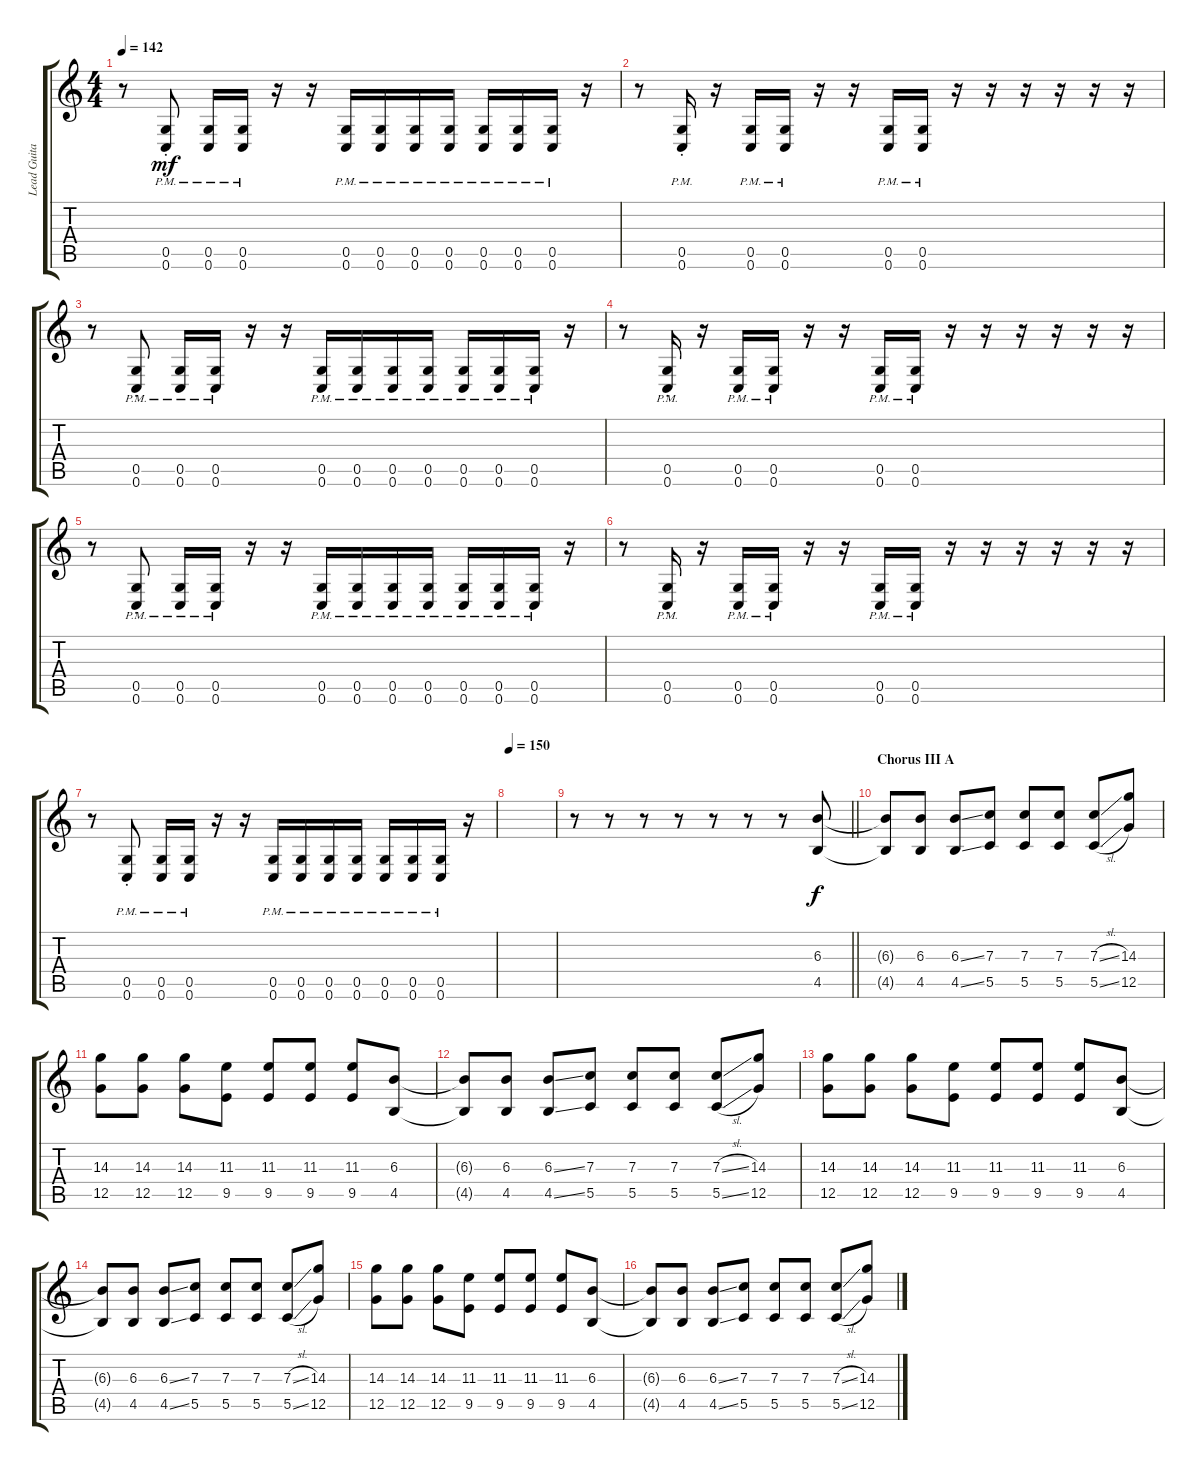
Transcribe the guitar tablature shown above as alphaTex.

\track ("Lead Guitar" "Lead Guita") {instrument distortionguitar}
\staff {score tabs}
\tuning (D4 A3 F3 C3 G2 C2) {hide}
\ts (4 4)
\tempo 142
\clef g2
\ks c
r.8{dy mf} (0.5{pm} 0.6{pm st}).8 (0.5{pm} 0.6{pm}).16 (0.5{pm} 0.6{pm}).16 r.16 r.16 (0.5{pm} 0.6{pm}).16 (0.5{pm} 0.6{pm}).16 (0.5{pm} 0.6{pm}).16 (0.5{pm} 0.6{pm}).16 (0.5{pm} 0.6{pm}).16 (0.5{pm} 0.6{pm}).16 (0.5{pm} 0.6{pm}).16 r.16 |
r.8 (0.5{pm} 0.6{pm st}).16 r.16 (0.5{pm} 0.6{pm}).16 (0.5{pm} 0.6{pm}).16 r.16 r.16 (0.5{pm} 0.6{pm}).16 (0.5{pm} 0.6{pm}).16 r.16 r.16 r.16 r.16 r.16 r.16 |
r.8 (0.5{pm} 0.6{pm st}).8 (0.5{pm} 0.6{pm}).16 (0.5{pm} 0.6{pm}).16 r.16 r.16 (0.5{pm} 0.6{pm}).16 (0.5{pm} 0.6{pm}).16 (0.5{pm} 0.6{pm}).16 (0.5{pm} 0.6{pm}).16 (0.5{pm} 0.6{pm}).16 (0.5{pm} 0.6{pm}).16 (0.5{pm} 0.6{pm}).16 r.16 |
r.8 (0.5{pm} 0.6{pm st}).16 r.16 (0.5{pm} 0.6{pm}).16 (0.5{pm} 0.6{pm}).16 r.16 r.16 (0.5{pm} 0.6{pm}).16 (0.5{pm} 0.6{pm}).16 r.16 r.16 r.16 r.16 r.16 r.16 |
r.8 (0.5{pm} 0.6{pm st}).8 (0.5{pm} 0.6{pm}).16 (0.5{pm} 0.6{pm}).16 r.16 r.16 (0.5{pm} 0.6{pm}).16 (0.5{pm} 0.6{pm}).16 (0.5{pm} 0.6{pm}).16 (0.5{pm} 0.6{pm}).16 (0.5{pm} 0.6{pm}).16 (0.5{pm} 0.6{pm}).16 (0.5{pm} 0.6{pm}).16 r.16 |
r.8 (0.5{pm} 0.6{pm st}).16 r.16 (0.5{pm} 0.6{pm}).16 (0.5{pm} 0.6{pm}).16 r.16 r.16 (0.5{pm} 0.6{pm}).16 (0.5{pm} 0.6{pm}).16 r.16 r.16 r.16 r.16 r.16 r.16 |
r.8 (0.5{pm} 0.6{pm st}).8 (0.5{pm} 0.6{pm}).16 (0.5{pm} 0.6{pm}).16 r.16 r.16 (0.5{pm} 0.6{pm}).16 (0.5{pm} 0.6{pm}).16 (0.5{pm} 0.6{pm}).16 (0.5{pm} 0.6{pm}).16 (0.5{pm} 0.6{pm}).16 (0.5{pm} 0.6{pm}).16 (0.5{pm} 0.6{pm}).16 r.16 |
\tempo 150
|
\barLineRight lightlight
r.8 r.8 r.8 r.8 r.8 r.8 r.8 (6.3 4.5).8{dy f} |
\section ("" "Chorus III A")
(6.3{t} 4.5{t}).8 (6.3 4.5).8 (6.3{ss} 4.5{ss}).8 (7.3 5.5).8 (7.3 5.5).8 (7.3 5.5).8 (7.3{sl} 5.5{sl}).8 (14.3 12.5).8 |
(14.3 12.5).8 (14.3 12.5).8 (14.3 12.5).8 (11.3 9.5).8 (11.3 9.5).8 (11.3 9.5).8 (11.3 9.5).8 (6.3 4.5).8 |
(6.3{t} 4.5{t}).8 (6.3 4.5).8 (6.3{ss} 4.5{ss}).8 (7.3 5.5).8 (7.3 5.5).8 (7.3 5.5).8 (7.3{sl} 5.5{sl}).8 (14.3 12.5).8 |
(14.3 12.5).8 (14.3 12.5).8 (14.3 12.5).8 (11.3 9.5).8 (11.3 9.5).8 (11.3 9.5).8 (11.3 9.5).8 (6.3 4.5).8 |
(6.3{t} 4.5{t}).8 (6.3 4.5).8 (6.3{ss} 4.5{ss}).8 (7.3 5.5).8 (7.3 5.5).8 (7.3 5.5).8 (7.3{sl} 5.5{sl}).8 (14.3 12.5).8 |
(14.3 12.5).8 (14.3 12.5).8 (14.3 12.5).8 (11.3 9.5).8 (11.3 9.5).8 (11.3 9.5).8 (11.3 9.5).8 (6.3 4.5).8 |
(6.3{t} 4.5{t}).8 (6.3 4.5).8 (6.3{ss} 4.5{ss}).8 (7.3 5.5).8 (7.3 5.5).8 (7.3 5.5).8 (7.3{sl} 5.5{sl}).8 (14.3 12.5).8
